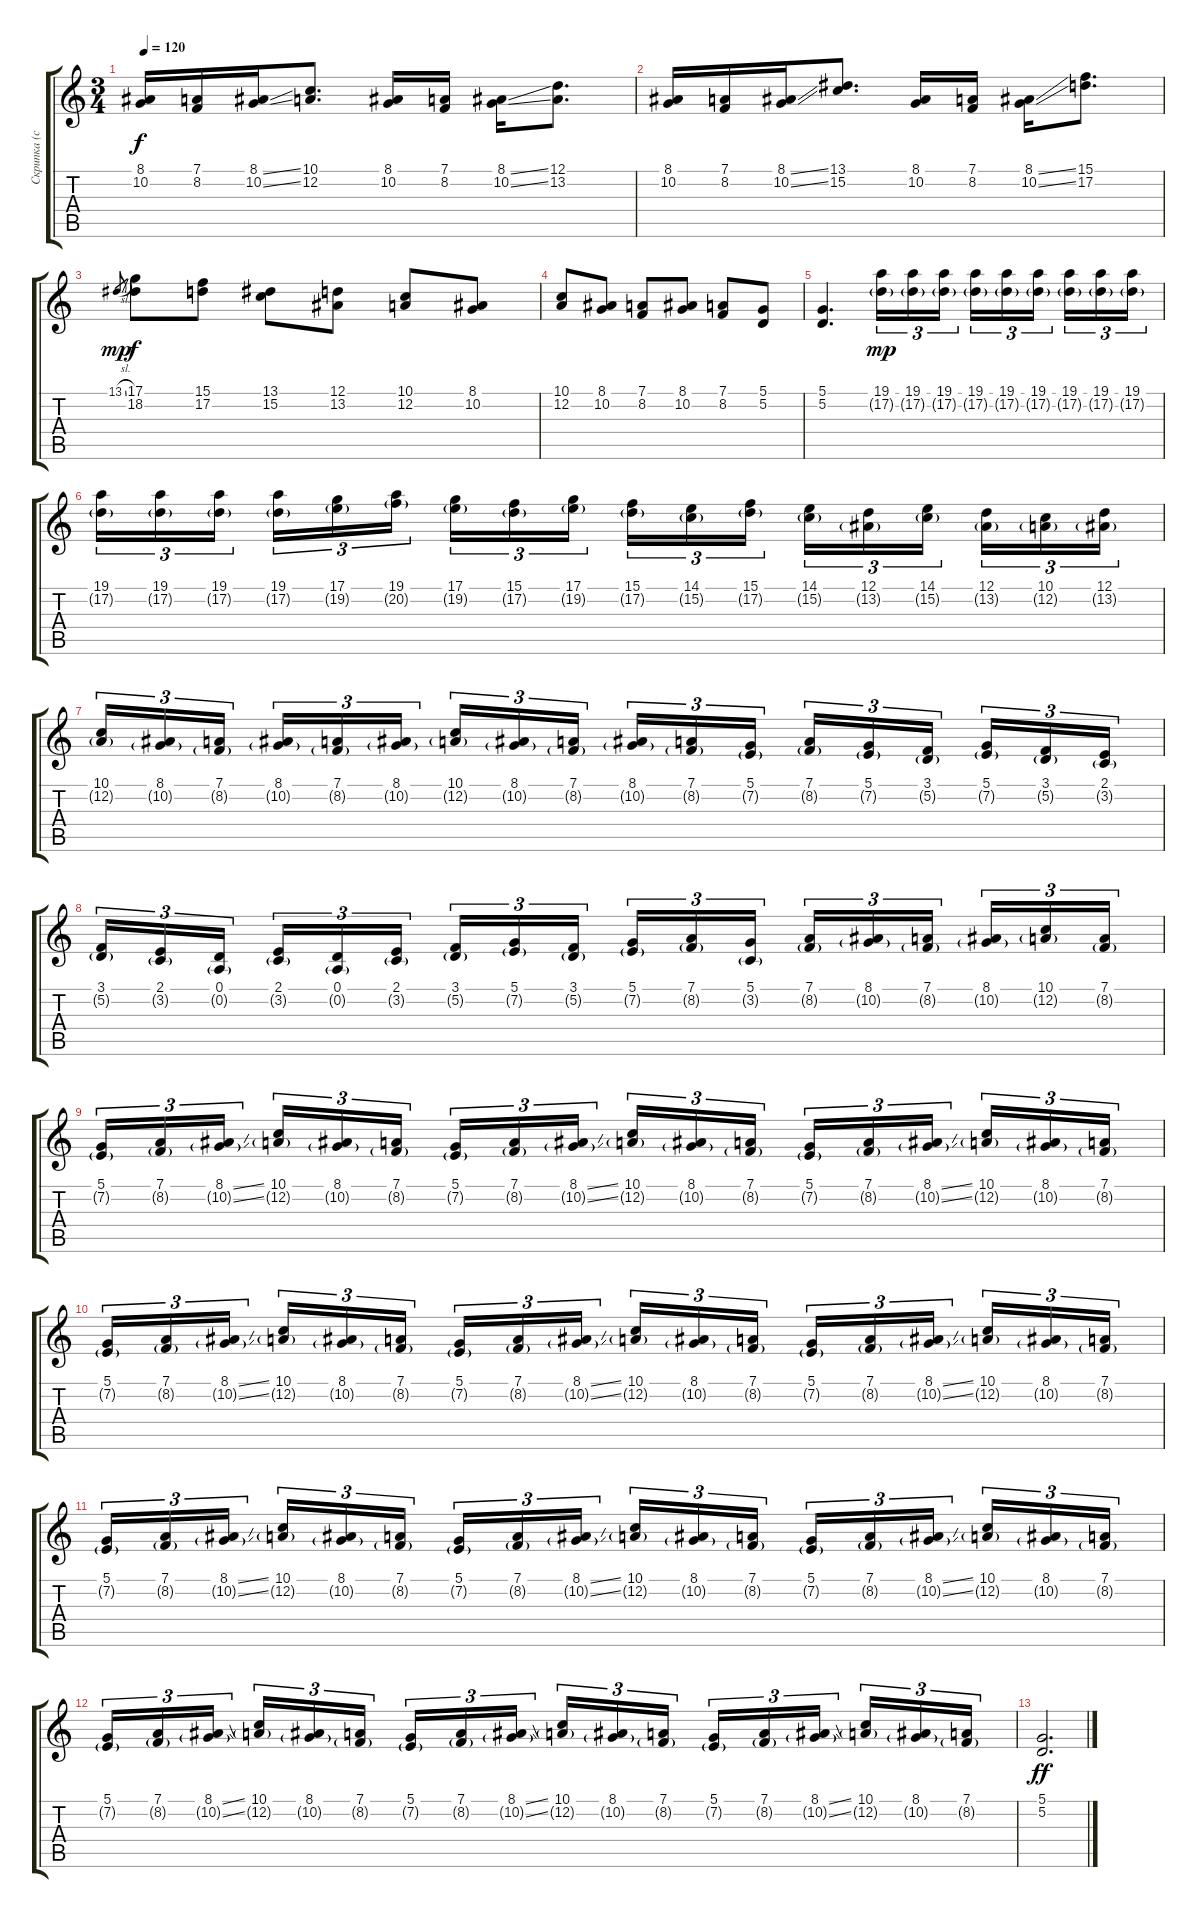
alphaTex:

\track ("Скрипка (соло)" "Скрипка (с") {instrument violin}
\staff {score tabs}
\tuning (D4 A3 F3 C3 G2 D2) {hide}
\ts (3 4)
\tempo 120
\clef g2
\ks c
(8.1 10.2).16{dy f} (7.1 8.2).16 (8.1{ss} 10.2{ss}).16 (10.1 12.2).8{d} (8.1 10.2).16 (7.1 8.2).16 (8.1{ss} 10.2{ss}).16 (12.1 13.2).8{d} |
(8.1 10.2).16 (7.1 8.2).16 (8.1{ss} 10.2{ss}).16 (13.1 15.2).8{d} (8.1 10.2).16 (7.1 8.2).16 (8.1{ss} 10.2{ss}).16 (15.1 17.2).8{d} |
13.1{sl}.8{gr dy mp} (17.1 18.2).8{dy f} (15.1 17.2).8 (13.1 15.2).8 (12.1 13.2).8 (10.1 12.2).8 (8.1 10.2).8 |
(10.1 12.2).8 (8.1 10.2).8 (7.1 8.2).8 (8.1 10.2).8 (7.1 8.2).8 (5.1 5.2).8 |
(5.1 5.2).4{d} (19.1 17.2{g}).16{tu (3 2) dy mp} (19.1 17.2{g}).16{tu (3 2)} (19.1 17.2{g}).16{tu (3 2)} (19.1 17.2{g}).16{tu (3 2)} (19.1 17.2{g}).16{tu (3 2)} (19.1 17.2{g}).16{tu (3 2) beam splitsecondary} (19.1 17.2{g}).16{tu (3 2)} (19.1 17.2{g}).16{tu (3 2)} (19.1 17.2{g}).16{tu (3 2)} |
(19.1 17.2{g}).16{tu (3 2)} (19.1 17.2{g}).16{tu (3 2)} (19.1 17.2{g}).16{tu (3 2) beam splitsecondary} (19.1 17.2{g}).16{tu (3 2)} (17.1 19.2{g}).16{tu (3 2)} (19.1 20.2{g}).16{tu (3 2)} (17.1 19.2{g}).16{tu (3 2)} (15.1 17.2{g}).16{tu (3 2)} (17.1 19.2{g}).16{tu (3 2) beam splitsecondary} (15.1 17.2{g}).16{tu (3 2)} (14.1 15.2{g}).16{tu (3 2)} (15.1 17.2{g}).16{tu (3 2)} (14.1 15.2{g}).16{tu (3 2)} (12.1 13.2{g}).16{tu (3 2)} (14.1 15.2{g}).16{tu (3 2) beam splitsecondary} (12.1 13.2{g}).16{tu (3 2)} (10.1 12.2{g}).16{tu (3 2)} (12.1 13.2{g}).16{tu (3 2)} |
(10.1 12.2{g}).16{tu (3 2)} (8.1 10.2{g}).16{tu (3 2)} (7.1 8.2{g}).16{tu (3 2) beam splitsecondary} (8.1 10.2{g}).16{tu (3 2)} (7.1 8.2{g}).16{tu (3 2)} (8.1 10.2{g}).16{tu (3 2)} (10.1 12.2{g}).16{tu (3 2)} (8.1 10.2{g}).16{tu (3 2)} (7.1 8.2{g}).16{tu (3 2) beam splitsecondary} (8.1 10.2{g}).16{tu (3 2)} (7.1 8.2{g}).16{tu (3 2)} (5.1 7.2{g}).16{tu (3 2)} (7.1 8.2{g}).16{tu (3 2)} (5.1 7.2{g}).16{tu (3 2)} (3.1 5.2{g}).16{tu (3 2) beam splitsecondary} (5.1 7.2{g}).16{tu (3 2)} (3.1 5.2{g}).16{tu (3 2)} (2.1 3.2{g}).16{tu (3 2)} |
(3.1 5.2{g}).16{tu (3 2)} (2.1 3.2{g}).16{tu (3 2)} (0.1 0.2{g}).16{tu (3 2) beam splitsecondary} (2.1 3.2{g}).16{tu (3 2)} (0.1 0.2{g}).16{tu (3 2)} (2.1 3.2{g}).16{tu (3 2)} (3.1 5.2{g}).16{tu (3 2)} (5.1 7.2{g}).16{tu (3 2)} (3.1 5.2{g}).16{tu (3 2) beam splitsecondary} (5.1 7.2{g}).16{tu (3 2)} (7.1 8.2{g}).16{tu (3 2)} (5.1 3.2{g}).16{tu (3 2)} (7.1 8.2{g}).16{tu (3 2)} (8.1 10.2{g}).16{tu (3 2)} (7.1 8.2{g}).16{tu (3 2) beam splitsecondary} (8.1 10.2{g}).16{tu (3 2)} (10.1 12.2{g}).16{tu (3 2)} (7.1 8.2{g}).16{tu (3 2)} |
(5.1 7.2{g}).16{tu (3 2)} (7.1 8.2{g}).16{tu (3 2)} (8.1{ss} 10.2{ss g}).16{tu (3 2) beam splitsecondary} (10.1 12.2{g}).16{tu (3 2)} (8.1 10.2{g}).16{tu (3 2)} (7.1 8.2{g}).16{tu (3 2)} (5.1 7.2{g}).16{tu (3 2)} (7.1 8.2{g}).16{tu (3 2)} (8.1{ss} 10.2{ss g}).16{tu (3 2) beam splitsecondary} (10.1 12.2{g}).16{tu (3 2)} (8.1 10.2{g}).16{tu (3 2)} (7.1 8.2{g}).16{tu (3 2)} (5.1 7.2{g}).16{tu (3 2)} (7.1 8.2{g}).16{tu (3 2)} (8.1{ss} 10.2{ss g}).16{tu (3 2) beam splitsecondary} (10.1 12.2{g}).16{tu (3 2)} (8.1 10.2{g}).16{tu (3 2)} (7.1 8.2{g}).16{tu (3 2)} |
(5.1 7.2{g}).16{tu (3 2)} (7.1 8.2{g}).16{tu (3 2)} (8.1{ss} 10.2{ss g}).16{tu (3 2) beam splitsecondary} (10.1 12.2{g}).16{tu (3 2)} (8.1 10.2{g}).16{tu (3 2)} (7.1 8.2{g}).16{tu (3 2)} (5.1 7.2{g}).16{tu (3 2)} (7.1 8.2{g}).16{tu (3 2)} (8.1{ss} 10.2{ss g}).16{tu (3 2) beam splitsecondary} (10.1 12.2{g}).16{tu (3 2)} (8.1 10.2{g}).16{tu (3 2)} (7.1 8.2{g}).16{tu (3 2)} (5.1 7.2{g}).16{tu (3 2)} (7.1 8.2{g}).16{tu (3 2)} (8.1{ss} 10.2{ss g}).16{tu (3 2) beam splitsecondary} (10.1 12.2{g}).16{tu (3 2)} (8.1 10.2{g}).16{tu (3 2)} (7.1 8.2{g}).16{tu (3 2)} |
(5.1 7.2{g}).16{tu (3 2)} (7.1 8.2{g}).16{tu (3 2)} (8.1{ss} 10.2{ss g}).16{tu (3 2) beam splitsecondary} (10.1 12.2{g}).16{tu (3 2)} (8.1 10.2{g}).16{tu (3 2)} (7.1 8.2{g}).16{tu (3 2)} (5.1 7.2{g}).16{tu (3 2)} (7.1 8.2{g}).16{tu (3 2)} (8.1{ss} 10.2{ss g}).16{tu (3 2) beam splitsecondary} (10.1 12.2{g}).16{tu (3 2)} (8.1 10.2{g}).16{tu (3 2)} (7.1 8.2{g}).16{tu (3 2)} (5.1 7.2{g}).16{tu (3 2)} (7.1 8.2{g}).16{tu (3 2)} (8.1{ss} 10.2{ss g}).16{tu (3 2) beam splitsecondary} (10.1 12.2{g}).16{tu (3 2)} (8.1 10.2{g}).16{tu (3 2)} (7.1 8.2{g}).16{tu (3 2)} |
(5.1 7.2{g}).16{tu (3 2)} (7.1 8.2{g}).16{tu (3 2)} (8.1{ss} 10.2{ss g}).16{tu (3 2) beam splitsecondary} (10.1 12.2{g}).16{tu (3 2)} (8.1 10.2{g}).16{tu (3 2)} (7.1 8.2{g}).16{tu (3 2)} (5.1 7.2{g}).16{tu (3 2)} (7.1 8.2{g}).16{tu (3 2)} (8.1{ss} 10.2{ss g}).16{tu (3 2) beam splitsecondary} (10.1 12.2{g}).16{tu (3 2)} (8.1 10.2{g}).16{tu (3 2)} (7.1 8.2{g}).16{tu (3 2)} (5.1 7.2{g}).16{tu (3 2)} (7.1 8.2{g}).16{tu (3 2)} (8.1{ss} 10.2{ss g}).16{tu (3 2) beam splitsecondary} (10.1 12.2{g}).16{tu (3 2)} (8.1 10.2{g}).16{tu (3 2)} (7.1 8.2{g}).16{tu (3 2)} |
(5.1 5.2).2{d dy ff}
